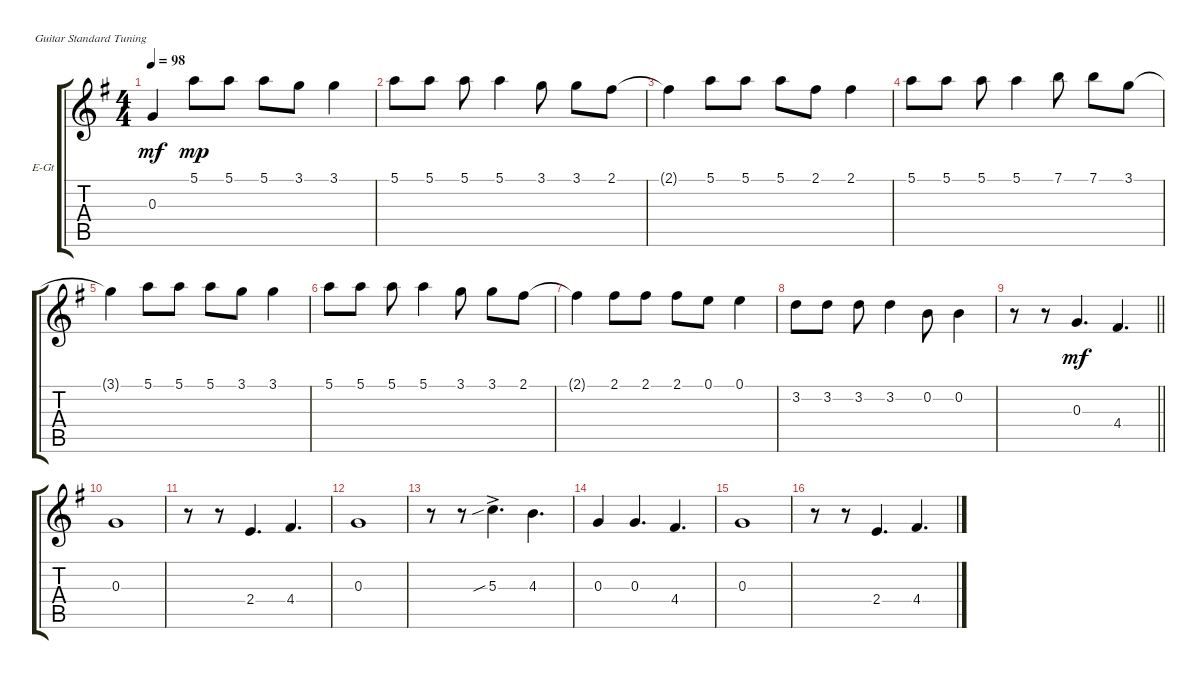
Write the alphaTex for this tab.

\defaultSystemsLayout 4
\bracketExtendMode groupsimilarinstruments
\firstSystemTrackNameOrientation horizontal
\otherSystemsTrackNameOrientation horizontal
\track ("Electric Guitar" "E-Gt") {instrument electricguitarclean}
\staff {score tabs}
\tuning (E4 B3 G3 D3 A2 E2)
\ts (4 4)
\tempo 98
\clef g2
\scale
0.333333
\ks g
0.3{t}.4{dy mf} 5.1.8{dy mp} 5.1.8 5.1.8 3.1.8 3.1.4 |
\scale
0.333333 5.1.8 5.1.8 5.1.8 5.1.4 3.1.8 3.1.8 2.1.8 |
\scale
0.333333 2.1{t}.4 5.1.8 5.1.8 5.1.8 2.1.8 2.1.4 |
\scale
0.333333 5.1.8 5.1.8 5.1.8 5.1.4 7.1.8 7.1.8 3.1.8 |
\scale
0.333333 3.1{t}.4 5.1.8 5.1.8 5.1.8 3.1.8 3.1.4 |
\scale
0.333333 5.1.8 5.1.8 5.1.8 5.1.4 3.1.8 3.1.8 2.1.8 |
\scale
0.333333 2.1{t}.4 2.1.8 2.1.8 2.1.8 0.1.8 0.1.4 |
\scale
0.333333 3.2.8 3.2.8 3.2.8 3.2.4 0.2.8 0.2.4 |
\scale
0.333333
\barLineRight lightlight
r.8 r.8 0.3.4{d dy mf} 4.4.4{d} |
\scale
0.333333 0.3.1 |
\scale
0.333333 r.8 r.8 2.4.4{d} 4.4.4{d} |
\scale
0.333333 0.3.1 |
\scale
0.333333 r.8 r.8 5.3{sib ac}.4{d} 4.3.4{d} |
0.3.4 0.3.4{d} 4.4.4{d} |
\scale
0.333333 0.3.1 |
\scale
0.333333 r.8 r.8 2.4.4{d} 4.4.4{d}
